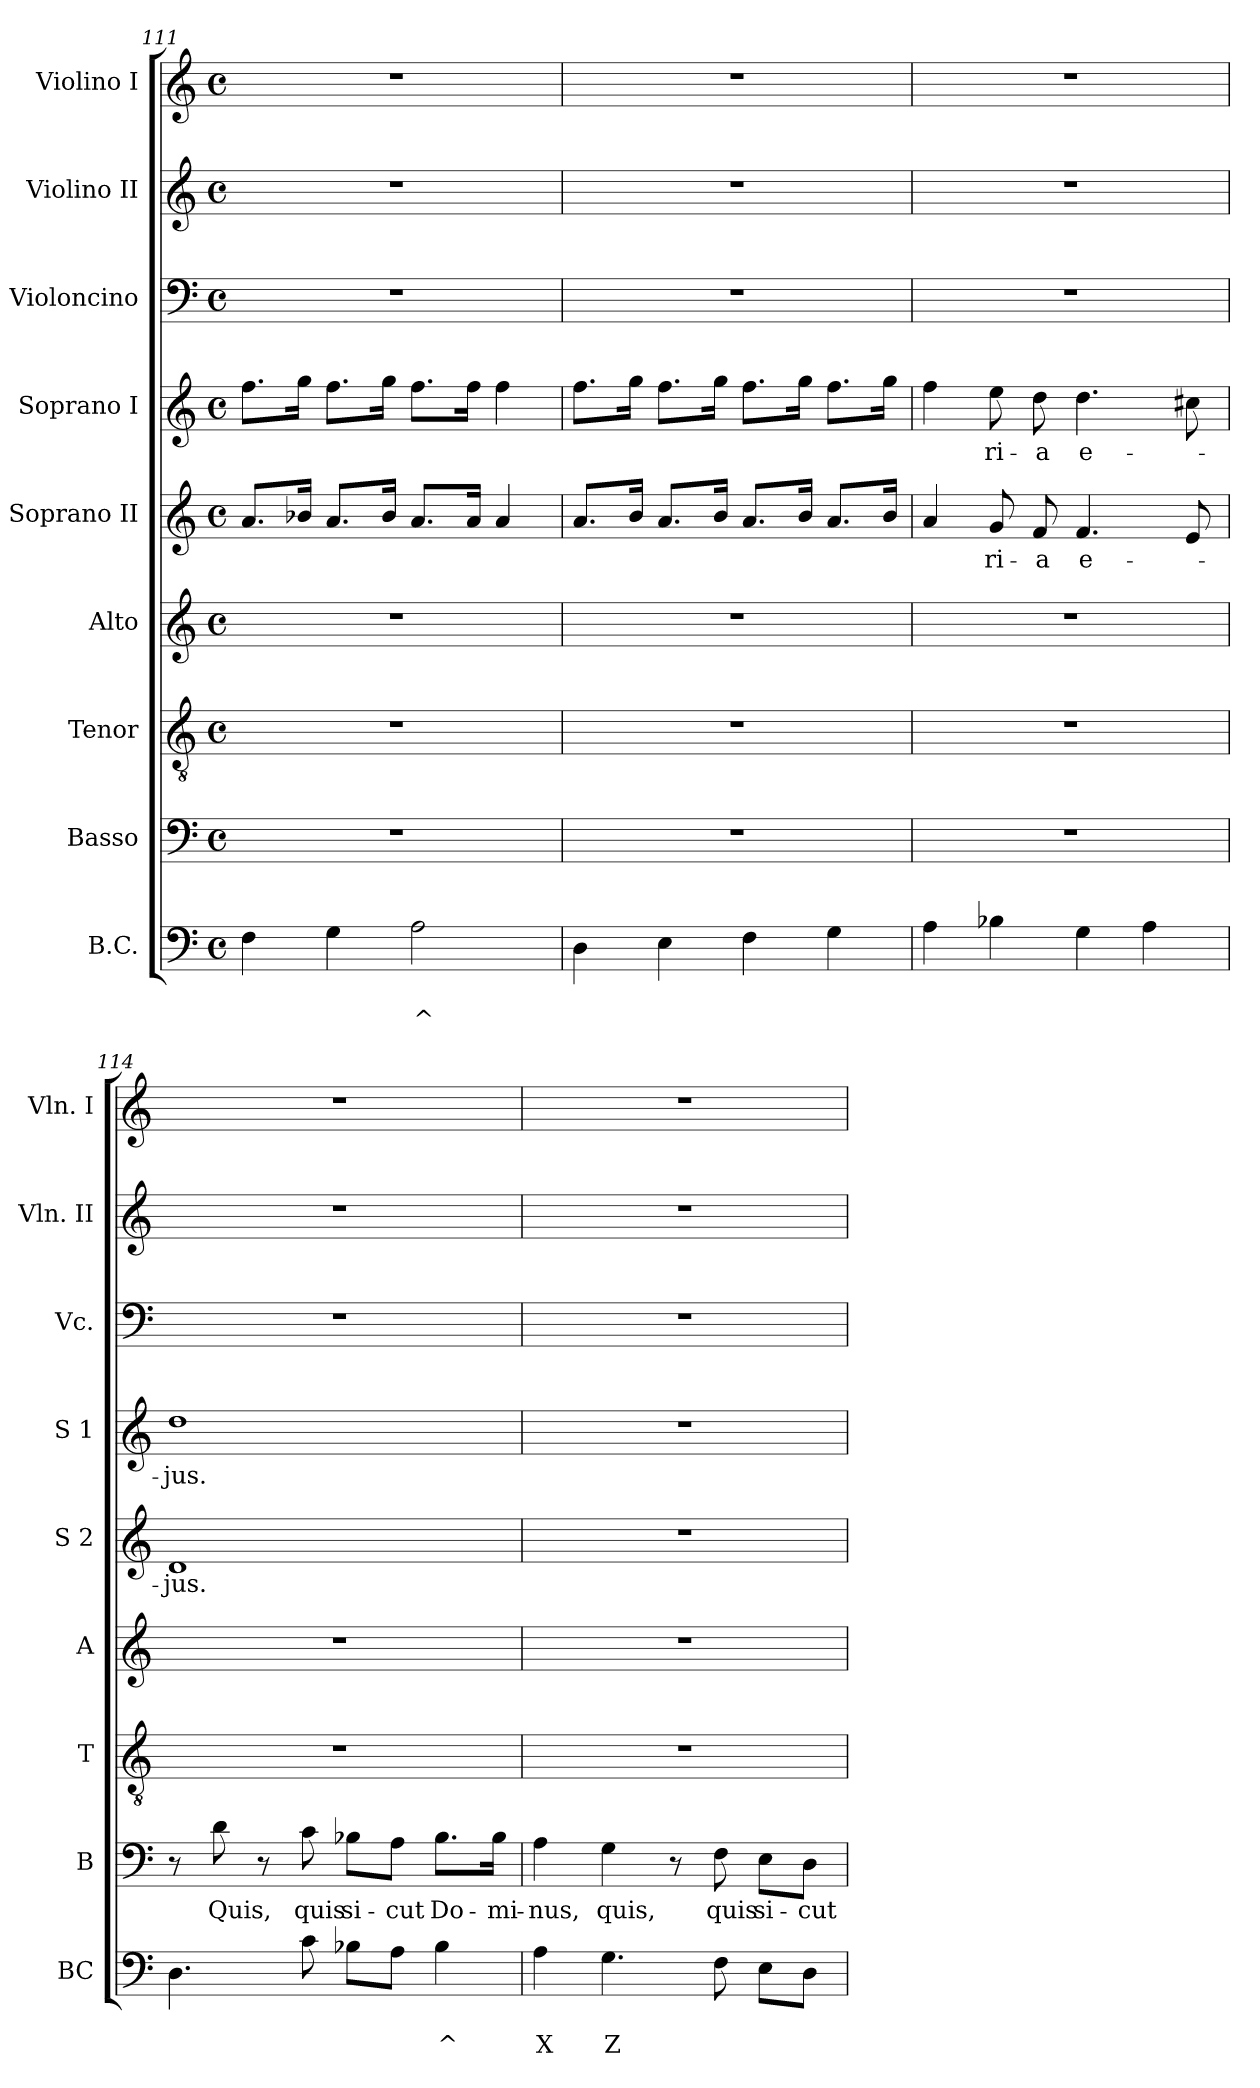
**kern	**text	**text	**kern	**text	**kern	**kern	**kern	**text	**kern	**text	**kern	**kern	**kern
*part9	*part9	*part9	*part8	*part8	*part7	*part6	*part5	*part5	*part4	*part4	*part3	*part2	*part1
*staff9	*staff9	*staff9	*staff8	*staff8	*staff7	*staff6	*staff5	*staff5	*staff4	*staff4	*staff3	*staff2	*staff1
*I"B.C.	*	*	*I"Basso	*	*I"Tenor	*I"Alto	*I"Soprano II	*	*I"Soprano I	*	*I"Violoncino	*I"Violino II	*I"Violino I
*I'BC	*	*	*I'B	*	*I'T	*I'A	*I'S 2	*	*I'S 1	*	*I'Vc.	*I'Vln. II	*I'Vln. I
*clefF4	*	*	*clefF4	*	*clefGv2	*clefG2	*clefG2	*	*clefG2	*	*clefF4	*clefG2	*clefG2
*k[]	*	*	*k[]	*	*k[]	*k[]	*k[]	*	*k[]	*	*k[]	*k[]	*k[]
*C:	*	*	*C:	*	*C:	*C:	*C:	*	*C:	*	*C:	*C:	*C:
*M4/4	*	*	*M4/4	*	*M4/4	*M4/4	*M4/4	*	*M4/4	*	*M4/4	*M4/4	*M4/4
*met(c)	*	*	*met(c)	*	*met(c)	*met(c)	*met(c)	*	*met(c)	*	*met(c)	*met(c)	*met(c)
=111	=111	=111	=111	=111	=111	=111	=111	=111	=111	=111	=111	=111	=111
4F\	.	.	1r	.	1r	1r	8.a/L	.	8.ff\L	.	1r	1r	1r
.	.	.	.	.	.	.	16b-X/Jk	.	16gg\Jk	.	.	.	.
4G\	.	.	.	.	.	.	8.a/L	.	8.ff\L	.	.	.	.
.	.	.	.	.	.	.	16b-/Jk	.	16gg\Jk	.	.	.	.
!	!	!LO:LY:b	!	!	!	!	!	!	!	!	!	!	!
2A\	.	^	.	.	.	.	8.a/L	.	8.ff\L	.	.	.	.
.	.	.	.	.	.	.	16a/Jk	.	16ff\Jk	.	.	.	.
.	.	.	.	.	.	.	4a/	.	4ff\	.	.	.	.
=112	=112	=112	=112	=112	=112	=112	=112	=112	=112	=112	=112	=112	=112
4D\	.	.	1r	.	1r	1r	8.a/L	.	8.ff\L	.	1r	1r	1r
.	.	.	.	.	.	.	16b/Jk	.	16gg\Jk	.	.	.	.
4E\	.	.	.	.	.	.	8.a/L	.	8.ff\L	.	.	.	.
.	.	.	.	.	.	.	16b/Jk	.	16gg\Jk	.	.	.	.
4F\	.	.	.	.	.	.	8.a/L	.	8.ff\L	.	.	.	.
.	.	.	.	.	.	.	16b/Jk	.	16gg\Jk	.	.	.	.
4G\	.	.	.	.	.	.	8.a/L	.	8.ff\L	.	.	.	.
.	.	.	.	.	.	.	16b/Jk	.	16gg\Jk	.	.	.	.
=113	=113	=113	=113	=113	=113	=113	=113	=113	=113	=113	=113	=113	=113
4A\	.	.	1r	.	1r	1r	4a/	.	4ff\	.	1r	1r	1r
!	!	!	!	!	!	!	!	!LO:LY:b	!	!LO:LY:b	!	!	!
4B-X\	.	.	.	.	.	.	8g/	-ri-	8ee\	-ri-	.	.	.
!	!	!	!	!	!	!	!	!LO:LY:b	!	!LO:LY:b	!	!	!
.	.	.	.	.	.	.	8f/	-a	8dd\	-a	.	.	.
!	!	!	!	!	!	!	!	!LO:LY:b	!	!LO:LY:b	!	!	!
4G\	.	.	.	.	.	.	4.f/	e-	4.dd\	e-	.	.	.
4A\	.	.	.	.	.	.	.	.	.	.	.	.	.
.	.	.	.	.	.	.	8e/	.	8cc#X\	.	.	.	.
!!LO:PB:g=z
=114	=114	=114	=114	=114	=114	=114	=114	=114	=114	=114	=114	=114	=114
!	!	!	!	!	!	!	!	!LO:LY:b	!	!LO:LY:b	!	!	!
4.D\	.	.	8r	.	1r	1r	1d	-jus.	1dd	-jus.	1r	1r	1r
!	!	!	!	!LO:LY:b	!	!	!	!	!	!	!	!	!
.	.	.	8d\	Quis,	.	.	.	.	.	.	.	.	.
.	.	.	8r	.	.	.	.	.	.	.	.	.	.
!	!	!	!	!LO:LY:b	!	!	!	!	!	!	!	!	!
8c\	.	.	8c\	quis	.	.	.	.	.	.	.	.	.
!	!	!	!	!LO:LY:b	!	!	!	!	!	!	!	!	!
8B-X\L	.	.	8B-X\L	si-	.	.	.	.	.	.	.	.	.
!	!	!	!	!LO:LY:b	!	!	!	!	!	!	!	!	!
8A\J	.	.	8A\J	-cut	.	.	.	.	.	.	.	.	.
!	!	!LO:LY:b	!	!LO:LY:b	!	!	!	!	!	!	!	!	!
4B-\	.	^	8.B-\L	Do-	.	.	.	.	.	.	.	.	.
!	!	!	!	!LO:LY:b	!	!	!	!	!	!	!	!	!
.	.	.	16B-\Jk	-mi-	.	.	.	.	.	.	.	.	.
=115	=115	=115	=115	=115	=115	=115	=115	=115	=115	=115	=115	=115	=115
!	!	!LO:LY:b	!	!LO:LY:b	!	!	!	!	!	!	!	!	!
4A\	.	X	4A\	-nus,	1r	1r	1r	.	1r	.	1r	1r	1r
!	!	!LO:LY:b	!	!LO:LY:b	!	!	!	!	!	!	!	!	!
4.G\	.	Z	4G\	quis,	.	.	.	.	.	.	.	.	.
.	.	.	8r	.	.	.	.	.	.	.	.	.	.
!	!	!	!	!LO:LY:b	!	!	!	!	!	!	!	!	!
8F\	.	.	8F\	quis	.	.	.	.	.	.	.	.	.
!	!	!	!	!LO:LY:b	!	!	!	!	!	!	!	!	!
8E\L	.	.	8E\L	si-	.	.	.	.	.	.	.	.	.
!	!	!	!	!LO:LY:b	!	!	!	!	!	!	!	!	!
8D\J	.	.	8D\J	-cut	.	.	.	.	.	.	.	.	.
=	=	=	=	=	=	=	=	=	=	=	=	=	=
*-	*-	*-	*-	*-	*-	*-	*-	*-	*-	*-	*-	*-	*-
